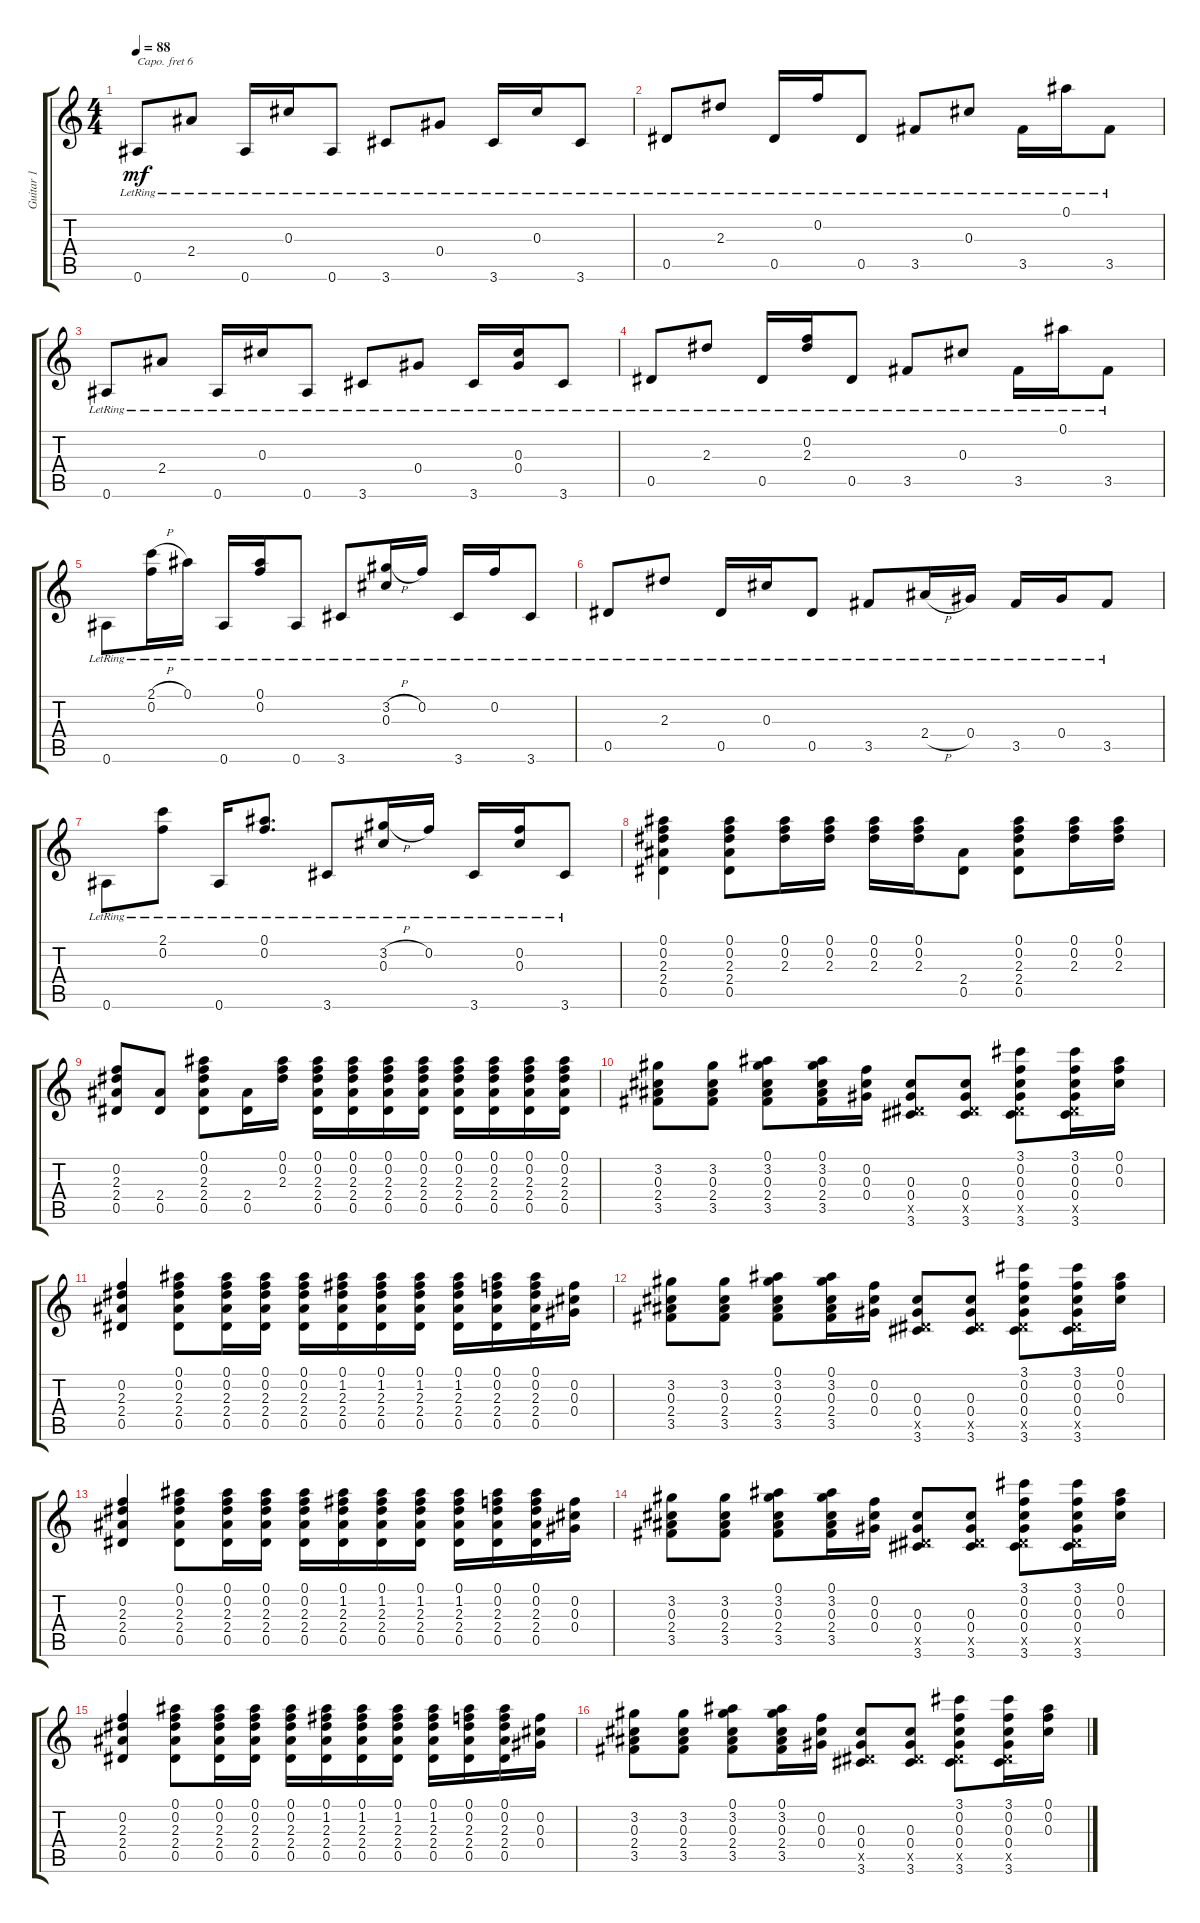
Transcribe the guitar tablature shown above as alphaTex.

\track ("Guitar 1" "Guitar 1") {instrument acousticguitarsteel}
\staff {score tabs}
\capo 6
\tuning (E4 B3 G3 D3 A2 E2) {hide}
\ts (4 4)
\tempo 88
\clef g2
\ks c
0.6{lr}.8{dy mf} 2.4{lr}.8 0.6{lr}.16 0.3{lr}.16 0.6{lr}.8 3.6{lr}.8 0.4{lr}.8 3.6{lr}.16 0.3{lr}.16 3.6{lr}.8 |
0.5{lr}.8 2.3{lr}.8 0.5{lr}.16 0.2{lr}.16 0.5{lr}.8 3.5{lr}.8 0.3{lr}.8 3.5{lr}.16 0.1{lr}.16 3.5{lr}.8 |
0.6{lr}.8 2.4{lr}.8 0.6{lr}.16 0.3{lr}.16 0.6{lr}.8 3.6{lr}.8 0.4{lr}.8 3.6{lr}.16 (0.3{lr} 0.4{lr}).16 3.6{lr}.8 |
0.5{lr}.8 2.3{lr}.8 0.5{lr}.16 (0.2{lr} 2.3{lr}).16 0.5{lr}.8 3.5{lr}.8 0.3{lr}.8 3.5{lr}.16 0.1{lr}.16 3.5{lr}.8 |
0.6{lr}.8 (2.1{h lr} 0.2{lr}).16 0.1{lr}.16 0.6{lr}.16 (0.1{lr} 0.2{lr}).16 0.6{lr}.8 3.6{lr}.8 (3.2{h lr} 0.3{lr}).16 0.2{lr}.16 3.6{lr}.16 0.2{lr}.16 3.6{lr}.8 |
0.5{lr}.8 2.3{lr}.8 0.5{lr}.16 0.3{lr}.16 0.5{lr}.8 3.5{lr}.8 2.4{h lr}.16 0.4{lr}.16 3.5{lr}.16 0.4{lr}.16 3.5{lr}.8 |
0.6{lr}.8 (2.1{lr} 0.2{lr}).8 0.6{lr}.16 (0.1{lr} 0.2{lr}).8{d} 3.6{lr}.8 (3.2{h lr} 0.3{lr}).16 0.2{lr}.16 3.6{lr}.16 (0.2{lr} 0.3{lr}).16 3.6{lr}.8 |
(0.1 0.2 2.3 2.4 0.5).4 (0.1 0.2 2.3 2.4 0.5).8 (0.1 0.2 2.3).16 (0.1 0.2 2.3).16 (0.1 0.2 2.3).16 (0.1 0.2 2.3).16 (2.4 0.5).8 (0.1 0.2 2.3 2.4 0.5).8 (0.1 0.2 2.3).16 (0.1 0.2 2.3).16 |
(0.2 2.3 2.4 0.5).8 (2.4 0.5).8 (0.1 0.2 2.3 2.4 0.5).8 (2.4 0.5).16 (0.1 0.2 2.3).16 (0.1 0.2 2.3 2.4 0.5).16 (0.1 0.2 2.3 2.4 0.5).16 (0.1 0.2 2.3 2.4 0.5).16 (0.1 0.2 2.3 2.4 0.5).16 (0.1 0.2 2.3 2.4 0.5).16 (0.1 0.2 2.3 2.4 0.5).16 (0.1 0.2 2.3 2.4 0.5).16 (0.1 0.2 2.3 2.4 0.5).16 |
(3.2 0.3 2.4 3.5).8 (3.2 0.3 2.4 3.5).8 (0.1 3.2 0.3 2.4 3.5).8 (0.1 3.2 0.3 2.4 3.5).16 (0.2 0.3 0.4).16 (0.3 0.4 0.5{x} 3.6).8 (0.3 0.4 0.5{x} 3.6).8 (3.1 0.2 0.3 0.4 0.5{x} 3.6).8 (3.1 0.2 0.3 0.4 0.5{x} 3.6).16 (0.1 0.2 0.3).16 |
(0.2 2.3 2.4 0.5).4 (0.1 0.2 2.3 2.4 0.5).8 (0.1 0.2 2.3 2.4 0.5).16 (0.1 0.2 2.3 2.4 0.5).16 (0.1 0.2 2.3 2.4 0.5).16 (0.1 1.2 2.3 2.4 0.5).16 (0.1 1.2 2.3 2.4 0.5).16 (0.1 1.2 2.3 2.4 0.5).16 (0.1 1.2 2.3 2.4 0.5).16 (0.1 0.2 2.3 2.4 0.5).16 (0.1 0.2 2.3 2.4 0.5).16 (0.2 0.3 0.4).16 |
(3.2 0.3 2.4 3.5).8 (3.2 0.3 2.4 3.5).8 (0.1 3.2 0.3 2.4 3.5).8 (0.1 3.2 0.3 2.4 3.5).16 (0.2 0.3 0.4).16 (0.3 0.4 0.5{x} 3.6).8 (0.3 0.4 0.5{x} 3.6).8 (3.1 0.2 0.3 0.4 0.5{x} 3.6).8 (3.1 0.2 0.3 0.4 0.5{x} 3.6).16 (0.1 0.2 0.3).16 |
(0.2 2.3 2.4 0.5).4 (0.1 0.2 2.3 2.4 0.5).8 (0.1 0.2 2.3 2.4 0.5).16 (0.1 0.2 2.3 2.4 0.5).16 (0.1 0.2 2.3 2.4 0.5).16 (0.1 1.2 2.3 2.4 0.5).16 (0.1 1.2 2.3 2.4 0.5).16 (0.1 1.2 2.3 2.4 0.5).16 (0.1 1.2 2.3 2.4 0.5).16 (0.1 0.2 2.3 2.4 0.5).16 (0.1 0.2 2.3 2.4 0.5).16 (0.2 0.3 0.4).16 |
(3.2 0.3 2.4 3.5).8 (3.2 0.3 2.4 3.5).8 (0.1 3.2 0.3 2.4 3.5).8 (0.1 3.2 0.3 2.4 3.5).16 (0.2 0.3 0.4).16 (0.3 0.4 0.5{x} 3.6).8 (0.3 0.4 0.5{x} 3.6).8 (3.1 0.2 0.3 0.4 0.5{x} 3.6).8 (3.1 0.2 0.3 0.4 0.5{x} 3.6).16 (0.1 0.2 0.3).16 |
(0.2 2.3 2.4 0.5).4 (0.1 0.2 2.3 2.4 0.5).8 (0.1 0.2 2.3 2.4 0.5).16 (0.1 0.2 2.3 2.4 0.5).16 (0.1 0.2 2.3 2.4 0.5).16 (0.1 1.2 2.3 2.4 0.5).16 (0.1 1.2 2.3 2.4 0.5).16 (0.1 1.2 2.3 2.4 0.5).16 (0.1 1.2 2.3 2.4 0.5).16 (0.1 0.2 2.3 2.4 0.5).16 (0.1 0.2 2.3 2.4 0.5).16 (0.2 0.3 0.4).16 |
(3.2 0.3 2.4 3.5).8 (3.2 0.3 2.4 3.5).8 (0.1 3.2 0.3 2.4 3.5).8 (0.1 3.2 0.3 2.4 3.5).16 (0.2 0.3 0.4).16 (0.3 0.4 0.5{x} 3.6).8 (0.3 0.4 0.5{x} 3.6).8 (3.1 0.2 0.3 0.4 0.5{x} 3.6).8 (3.1 0.2 0.3 0.4 0.5{x} 3.6).16 (0.1 0.2 0.3).16
